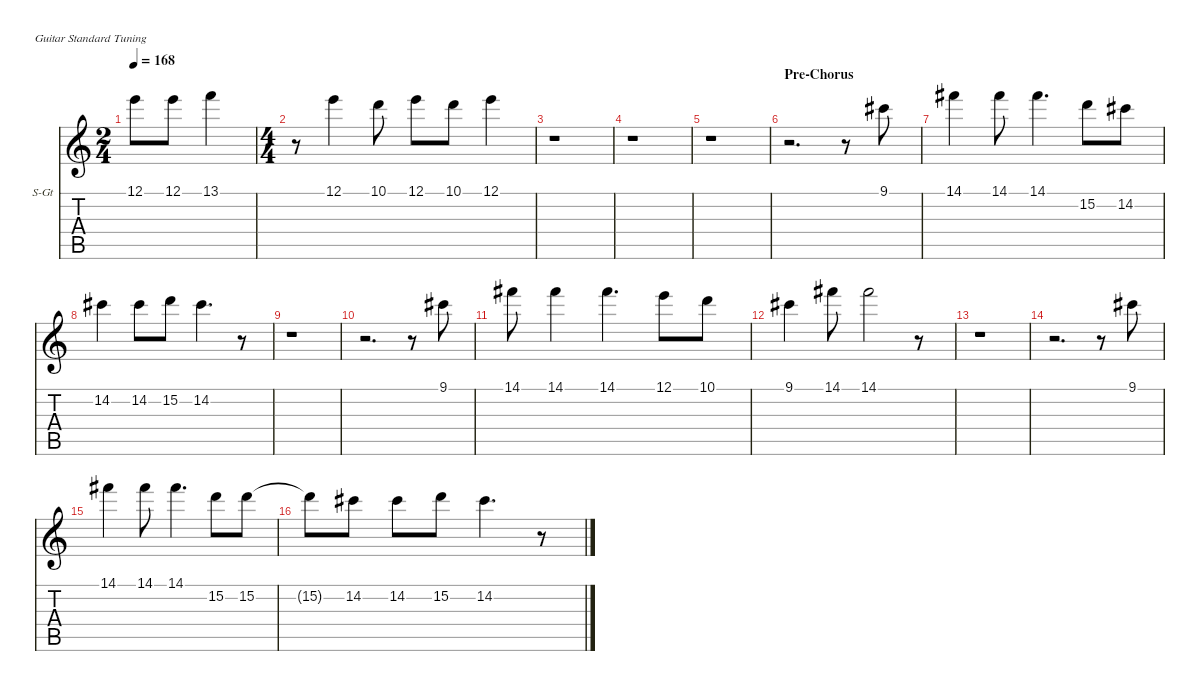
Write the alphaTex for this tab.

\hideDynamics
\bracketExtendMode nobrackets
\firstSystemTrackNameOrientation horizontal
\otherSystemsTrackNameOrientation horizontal
\track ("Voice" "S-Gt") {instrument lead8bassandlead}
\staff {score tabs}
\tuning (E4 B3 G3 D3 A2 E2)
\displaytranspose 12
\ts (2 4)
\tempo 168
\clef g2
\ks c
12.1.8{dy f} 12.1.8{dy fff} 13.1.4 |
\ts (4 4)
r.8 12.1.4 10.1.8 12.1.8 10.1.8 12.1.4 |
r.1 |
r.1 |
r.1 |
\section ("" "Pre-Chorus")
r.2{d} r.8 9.1{acc #}.8 |
14.1{acc #}.4 14.1{acc #}.8 14.1{acc #}.4{d} 15.2.8 14.2{acc #}.8 |
14.2{acc #}.4 14.2{acc #}.8 15.2.8 14.2{acc #}.4{d} r.8 |
r.1 |
r.2{d} r.8 9.1{acc #}.8 |
14.1{acc #}.8 14.1{acc #}.4 14.1{acc #}.4{d} 12.1.8 10.1.8 |
9.1{acc #}.4 14.1{acc #}.8 14.1{acc #}.2 r.8 |
r.1 |
r.2{d} r.8 9.1{acc #}.8 |
14.1{acc #}.4 14.1{acc #}.8 14.1{acc #}.4{d} 15.2.8 15.2.8 |
15.2{t}.8{dy f} 14.2{acc #}.8{dy fff} 14.2{acc #}.8 15.2.8 14.2{acc #}.4{d} r.8
